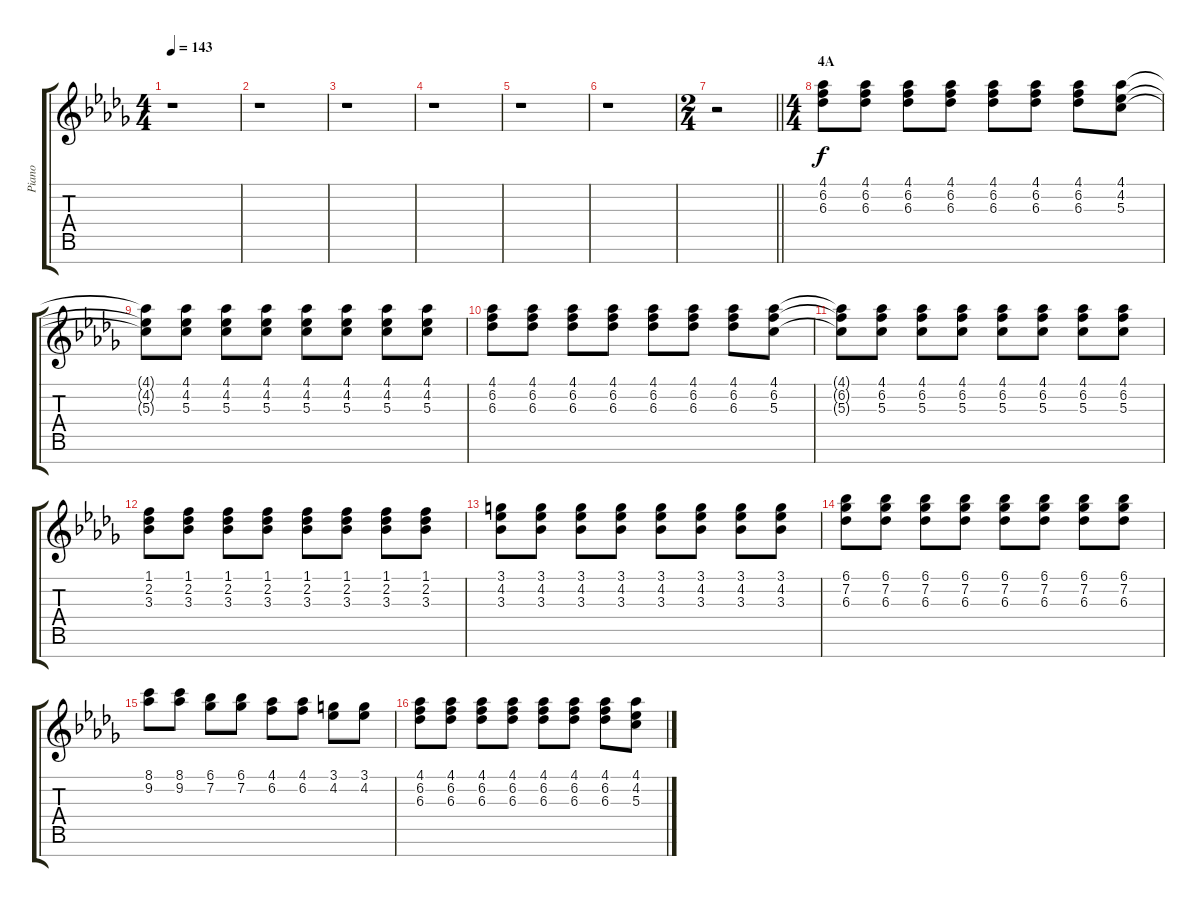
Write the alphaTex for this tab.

\track ("Piano" "Piano") {instrument acousticgrandpiano}
\staff {score tabs}
\tuning (E5 B4 G4 D4 A3 E3 B2) {hide}
\ts (4 4)
\tempo 143
\clef g2
\ks db
r.1{dy f} |
r.1 |
r.1 |
r.1 |
r.1 |
r.1 |
\ts (2 4)
\barLineRight lightlight
r.2 |
\ts (4 4)
\section ("" "4A")
(4.1 6.2 6.3).8 (4.1 6.2 6.3).8 (4.1 6.2 6.3).8 (4.1 6.2 6.3).8 (4.1 6.2 6.3).8 (4.1 6.2 6.3).8 (4.1 6.2 6.3).8 (4.1 4.2 5.3).8 |
(4.1{t} 4.2{t} 5.3{t}).8 (4.1 4.2 5.3).8 (4.1 4.2 5.3).8 (4.1 4.2 5.3).8 (4.1 4.2 5.3).8 (4.1 4.2 5.3).8 (4.1 4.2 5.3).8 (4.1 4.2 5.3).8 |
(4.1 6.2 6.3).8 (4.1 6.2 6.3).8 (4.1 6.2 6.3).8 (4.1 6.2 6.3).8 (4.1 6.2 6.3).8 (4.1 6.2 6.3).8 (4.1 6.2 6.3).8 (4.1 6.2 5.3).8 |
(4.1{t} 6.2{t} 5.3{t}).8 (4.1 6.2 5.3).8 (4.1 6.2 5.3).8 (4.1 6.2 5.3).8 (4.1 6.2 5.3).8 (4.1 6.2 5.3).8 (4.1 6.2 5.3).8 (4.1 6.2 5.3).8 |
(1.1 2.2 3.3).8 (1.1 2.2 3.3).8 (1.1 2.2 3.3).8 (1.1 2.2 3.3).8 (1.1 2.2 3.3).8 (1.1 2.2 3.3).8 (1.1 2.2 3.3).8 (1.1 2.2 3.3).8 |
(3.1 4.2 3.3).8 (3.1 4.2 3.3).8 (3.1 4.2 3.3).8 (3.1 4.2 3.3).8 (3.1 4.2 3.3).8 (3.1 4.2 3.3).8 (3.1 4.2 3.3).8 (3.1 4.2 3.3).8 |
(6.1 7.2 6.3).8 (6.1 7.2 6.3).8 (6.1 7.2 6.3).8 (6.1 7.2 6.3).8 (6.1 7.2 6.3).8 (6.1 7.2 6.3).8 (6.1 7.2 6.3).8 (6.1 7.2 6.3).8 |
(8.1 9.2).8 (8.1 9.2).8 (6.1 7.2).8 (6.1 7.2).8 (4.1 6.2).8 (4.1 6.2).8 (3.1 4.2).8 (3.1 4.2).8 |
(4.1 6.2 6.3).8 (4.1 6.2 6.3).8 (4.1 6.2 6.3).8 (4.1 6.2 6.3).8 (4.1 6.2 6.3).8 (4.1 6.2 6.3).8 (4.1 6.2 6.3).8 (4.1 4.2 5.3).8
